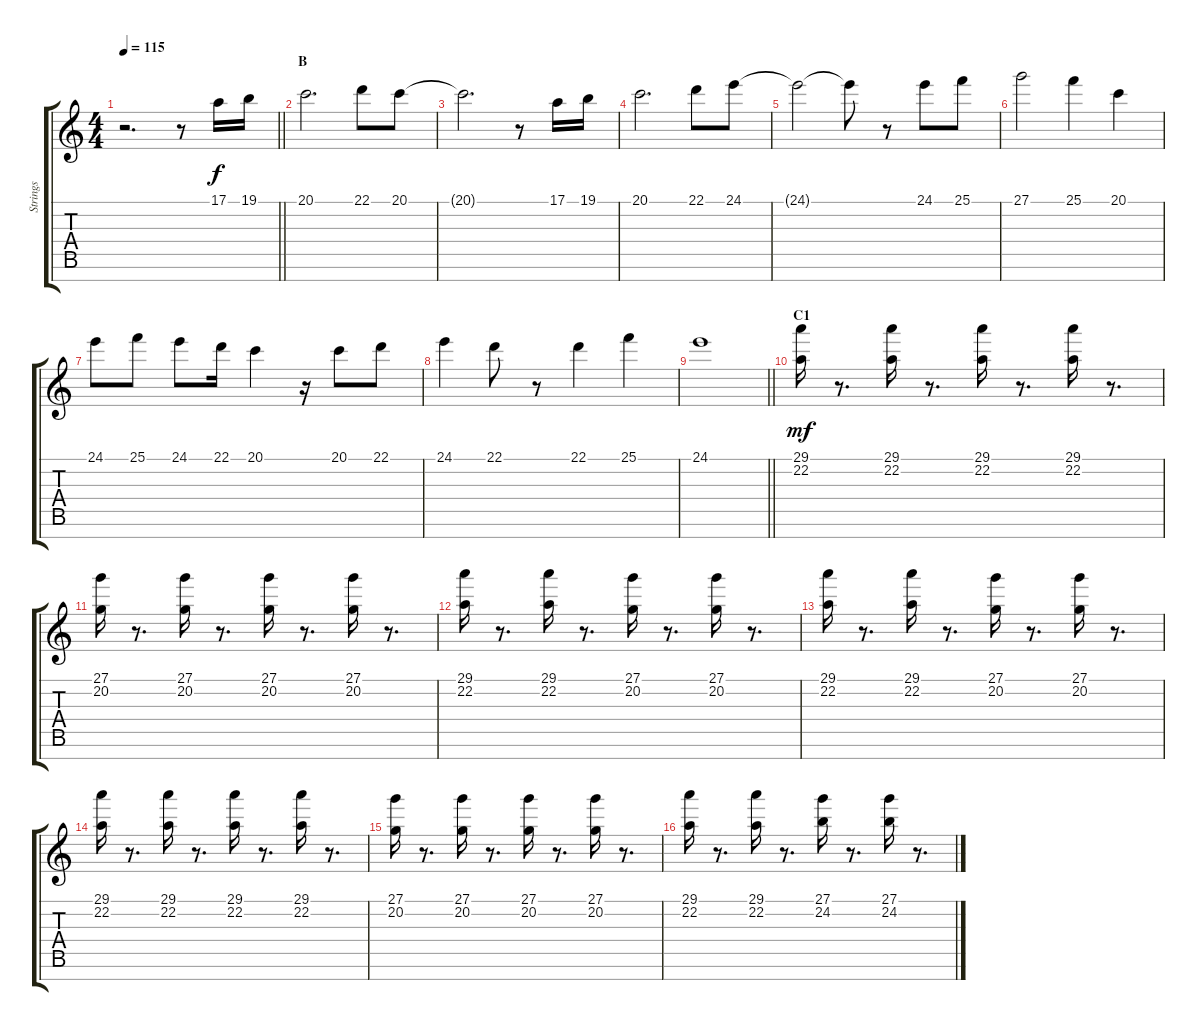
\track ("Strings" "Strings") {instrument stringensemble1}
\staff {score tabs}
\tuning (E4 B3 G3 D3 A2 E2 B1) {hide}
\ts (4 4)
\tempo 115
\clef g2
\barLineRight lightlight
\ks c
r.2{d dy f} r.8{volume 13 instrument synthstrings1} 17.1.16 19.1.16 |
\section ("" "B")
20.1.2{d} 22.1.8 20.1.8 |
20.1{t}.2{d} r.8 17.1.16 19.1.16 |
20.1.2{d} 22.1.8 24.1.8 |
24.1{t}.2 24.1{t}.8 r.8 24.1.8 25.1.8 |
27.1.2 25.1.4 20.1.4 |
24.1.8 25.1.8 24.1.8 22.1.16 20.1.4 r.16 20.1.8 22.1.8 |
24.1.4 22.1.8 r.8 22.1.4 25.1.4 |
\barLineRight lightlight
24.1.1 |
\section ("" "C1")
(29.1 22.2).16{dy mf volume 12 instrument stringensemble1} r.8{d} (29.1 22.2).16 r.8{d} (29.1 22.2).16 r.8{d} (29.1 22.2).16 r.8{d} |
(27.1 20.2).16 r.8{d} (27.1 20.2).16 r.8{d} (27.1 20.2).16 r.8{d} (27.1 20.2).16 r.8{d} |
(29.1 22.2).16 r.8{d} (29.1 22.2).16 r.8{d} (27.1 20.2).16 r.8{d} (27.1 20.2).16 r.8{d} |
(29.1 22.2).16 r.8{d} (29.1 22.2).16 r.8{d} (27.1 20.2).16 r.8{d} (27.1 20.2).16 r.8{d} |
(29.1 22.2).16 r.8{d} (29.1 22.2).16 r.8{d} (29.1 22.2).16 r.8{d} (29.1 22.2).16 r.8{d} |
(27.1 20.2).16 r.8{d} (27.1 20.2).16 r.8{d} (27.1 20.2).16 r.8{d} (27.1 20.2).16 r.8{d} |
(29.1 22.2).16 r.8{d} (29.1 22.2).16 r.8{d} (27.1 24.2).16 r.8{d} (27.1 24.2).16 r.8{d}
